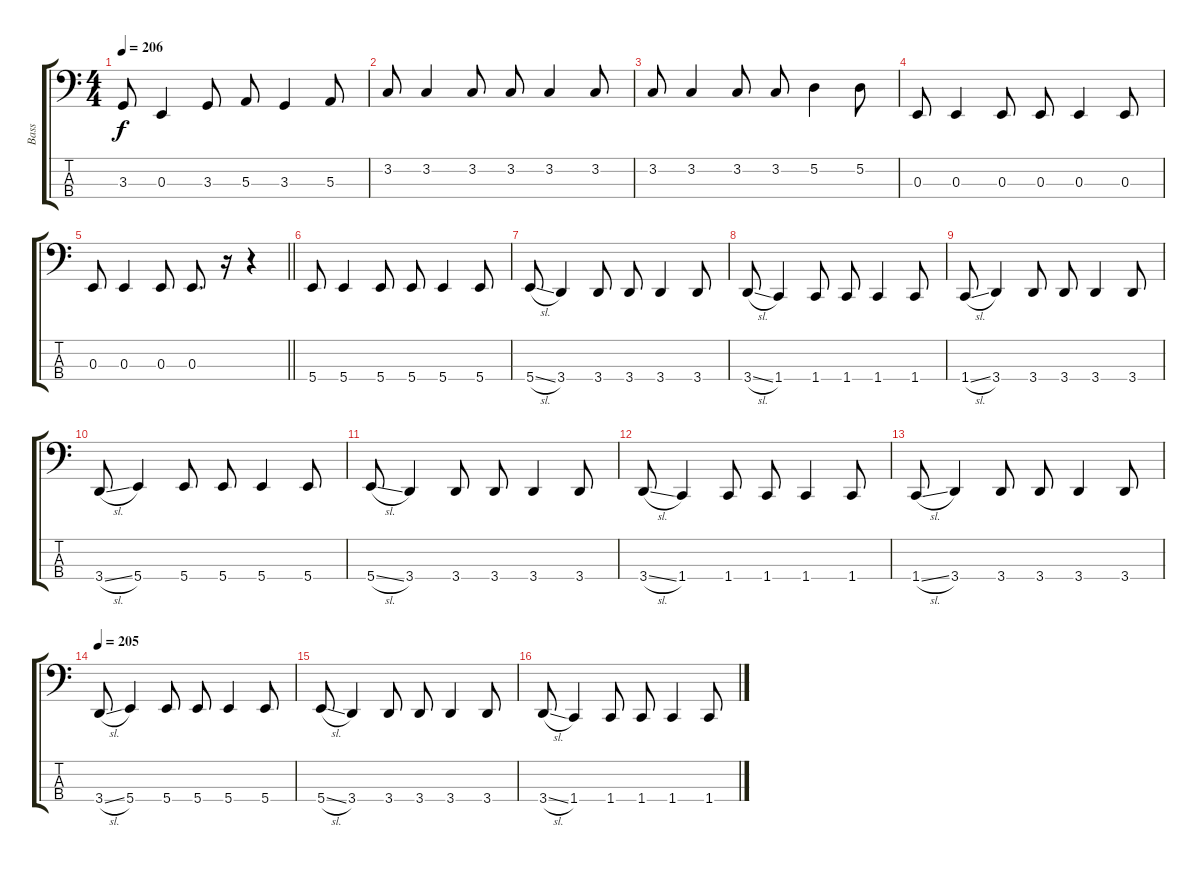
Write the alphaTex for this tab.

\track ("Bass" "Bass") {instrument electricbassfinger}
\staff {score tabs}
\tuning (D2 A1 E1 B0) {hide}
\ts (4 4)
\tempo 206
\clef f4
\ks c
3.3.8{dy f} 0.3.4 3.3.8 5.3.8 3.3.4 5.3.8 |
3.2.8 3.2.4 3.2.8 3.2.8 3.2.4 3.2.8 |
3.2.8 3.2.4 3.2.8 3.2.8 5.2.4 5.2.8 |
0.3.8 0.3.4 0.3.8 0.3.8 0.3.4 0.3.8 |
\barLineRight lightlight
0.3.8 0.3.4 0.3.8 0.3.8{d} r.16 r.4 |
\section ("" "")
5.4.8 5.4.4 5.4.8 5.4.8 5.4.4 5.4.8 |
5.4{sl}.8 3.4.4 3.4.8 3.4.8 3.4.4 3.4.8 |
3.4{sl}.8 1.4.4 1.4.8 1.4.8 1.4.4 1.4.8 |
1.4{sl}.8 3.4.4 3.4.8 3.4.8 3.4.4 3.4.8 |
3.4{sl}.8 5.4.4 5.4.8 5.4.8 5.4.4 5.4.8 |
5.4{sl}.8 3.4.4 3.4.8 3.4.8 3.4.4 3.4.8 |
3.4{sl}.8 1.4.4 1.4.8 1.4.8 1.4.4 1.4.8 |
1.4{sl}.8 3.4.4 3.4.8 3.4.8 3.4.4 3.4.8 |
\tempo 205
3.4{sl}.8 5.4.4 5.4.8 5.4.8 5.4.4 5.4.8 |
5.4{sl}.8 3.4.4 3.4.8 3.4.8 3.4.4 3.4.8 |
3.4{sl}.8 1.4.4 1.4.8 1.4.8 1.4.4 1.4.8
